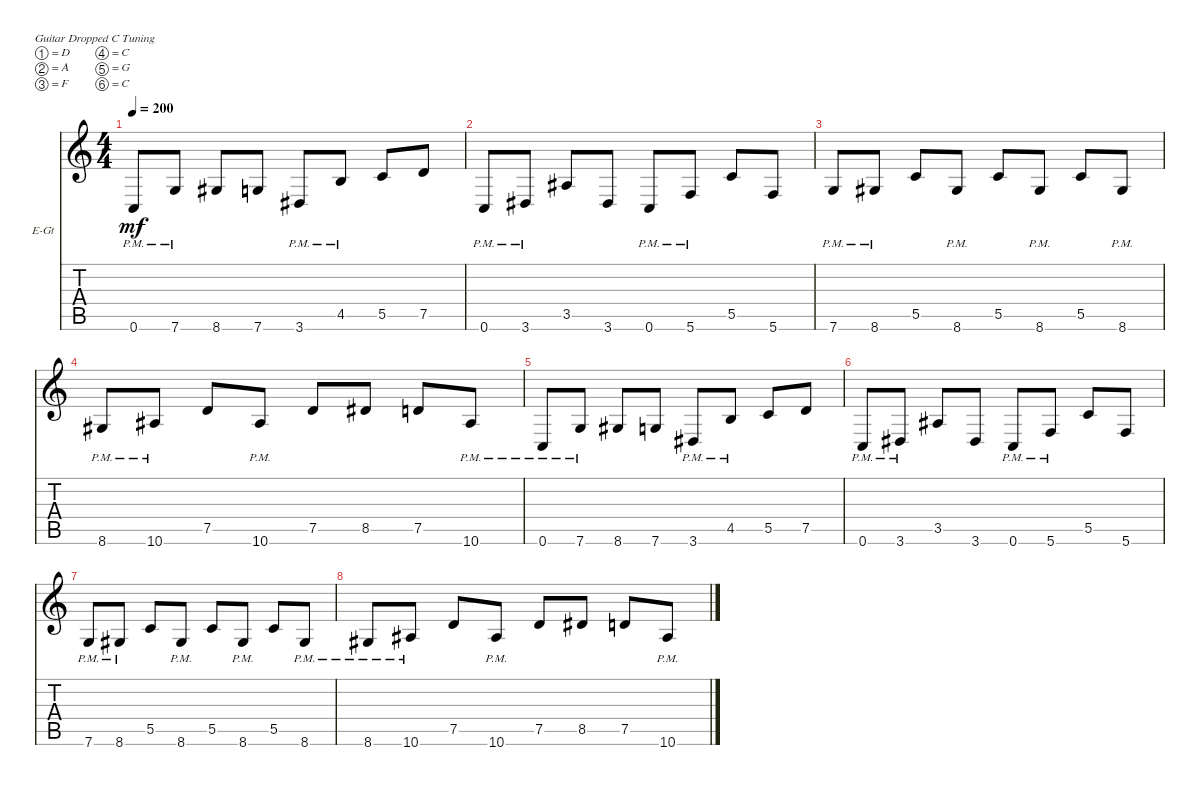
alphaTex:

\defaultSystemsLayout 4
\bracketExtendMode nobrackets
\firstSystemTrackNameOrientation horizontal
\otherSystemsTrackNameOrientation horizontal
\track ("Rhythm Guitar" "E-Gt") {instrument distortionguitar}
\staff {score tabs}
\tuning (D4 A3 F3 C3 G2 C2)
\ts (4 4)
\tempo 200
\clef g2
\ks c
0.6{pm}.8{dy mf} 7.6{pm}.8 8.6.8 7.6.8 3.6{pm}.8 4.5{pm}.8 5.5.8 7.5.8 |
0.6{pm}.8 3.6{pm}.8 3.5.8 3.6.8 0.6{pm}.8 5.6{pm}.8 5.5.8 5.6.8 |
7.6{pm}.8 8.6{pm}.8 5.5.8 8.6{pm}.8 5.5.8 8.6{pm}.8 5.5.8 8.6{pm}.8 |
8.6{pm}.8 10.6{pm}.8 7.5.8 10.6{pm}.8 7.5.8 8.5.8 7.5.8 10.6{pm}.8 |
0.6{pm}.8 7.6{pm}.8 8.6.8 7.6.8 3.6{pm}.8 4.5{pm}.8 5.5.8 7.5.8 |
0.6{pm}.8 3.6{pm}.8 3.5.8 3.6.8 0.6{pm}.8 5.6{pm}.8 5.5.8 5.6.8 |
7.6{pm}.8 8.6{pm}.8 5.5.8 8.6{pm}.8 5.5.8 8.6{pm}.8 5.5.8 8.6{pm}.8 |
8.6{pm}.8 10.6{pm}.8 7.5.8 10.6{pm}.8 7.5.8 8.5.8 7.5.8 10.6{pm}.8
